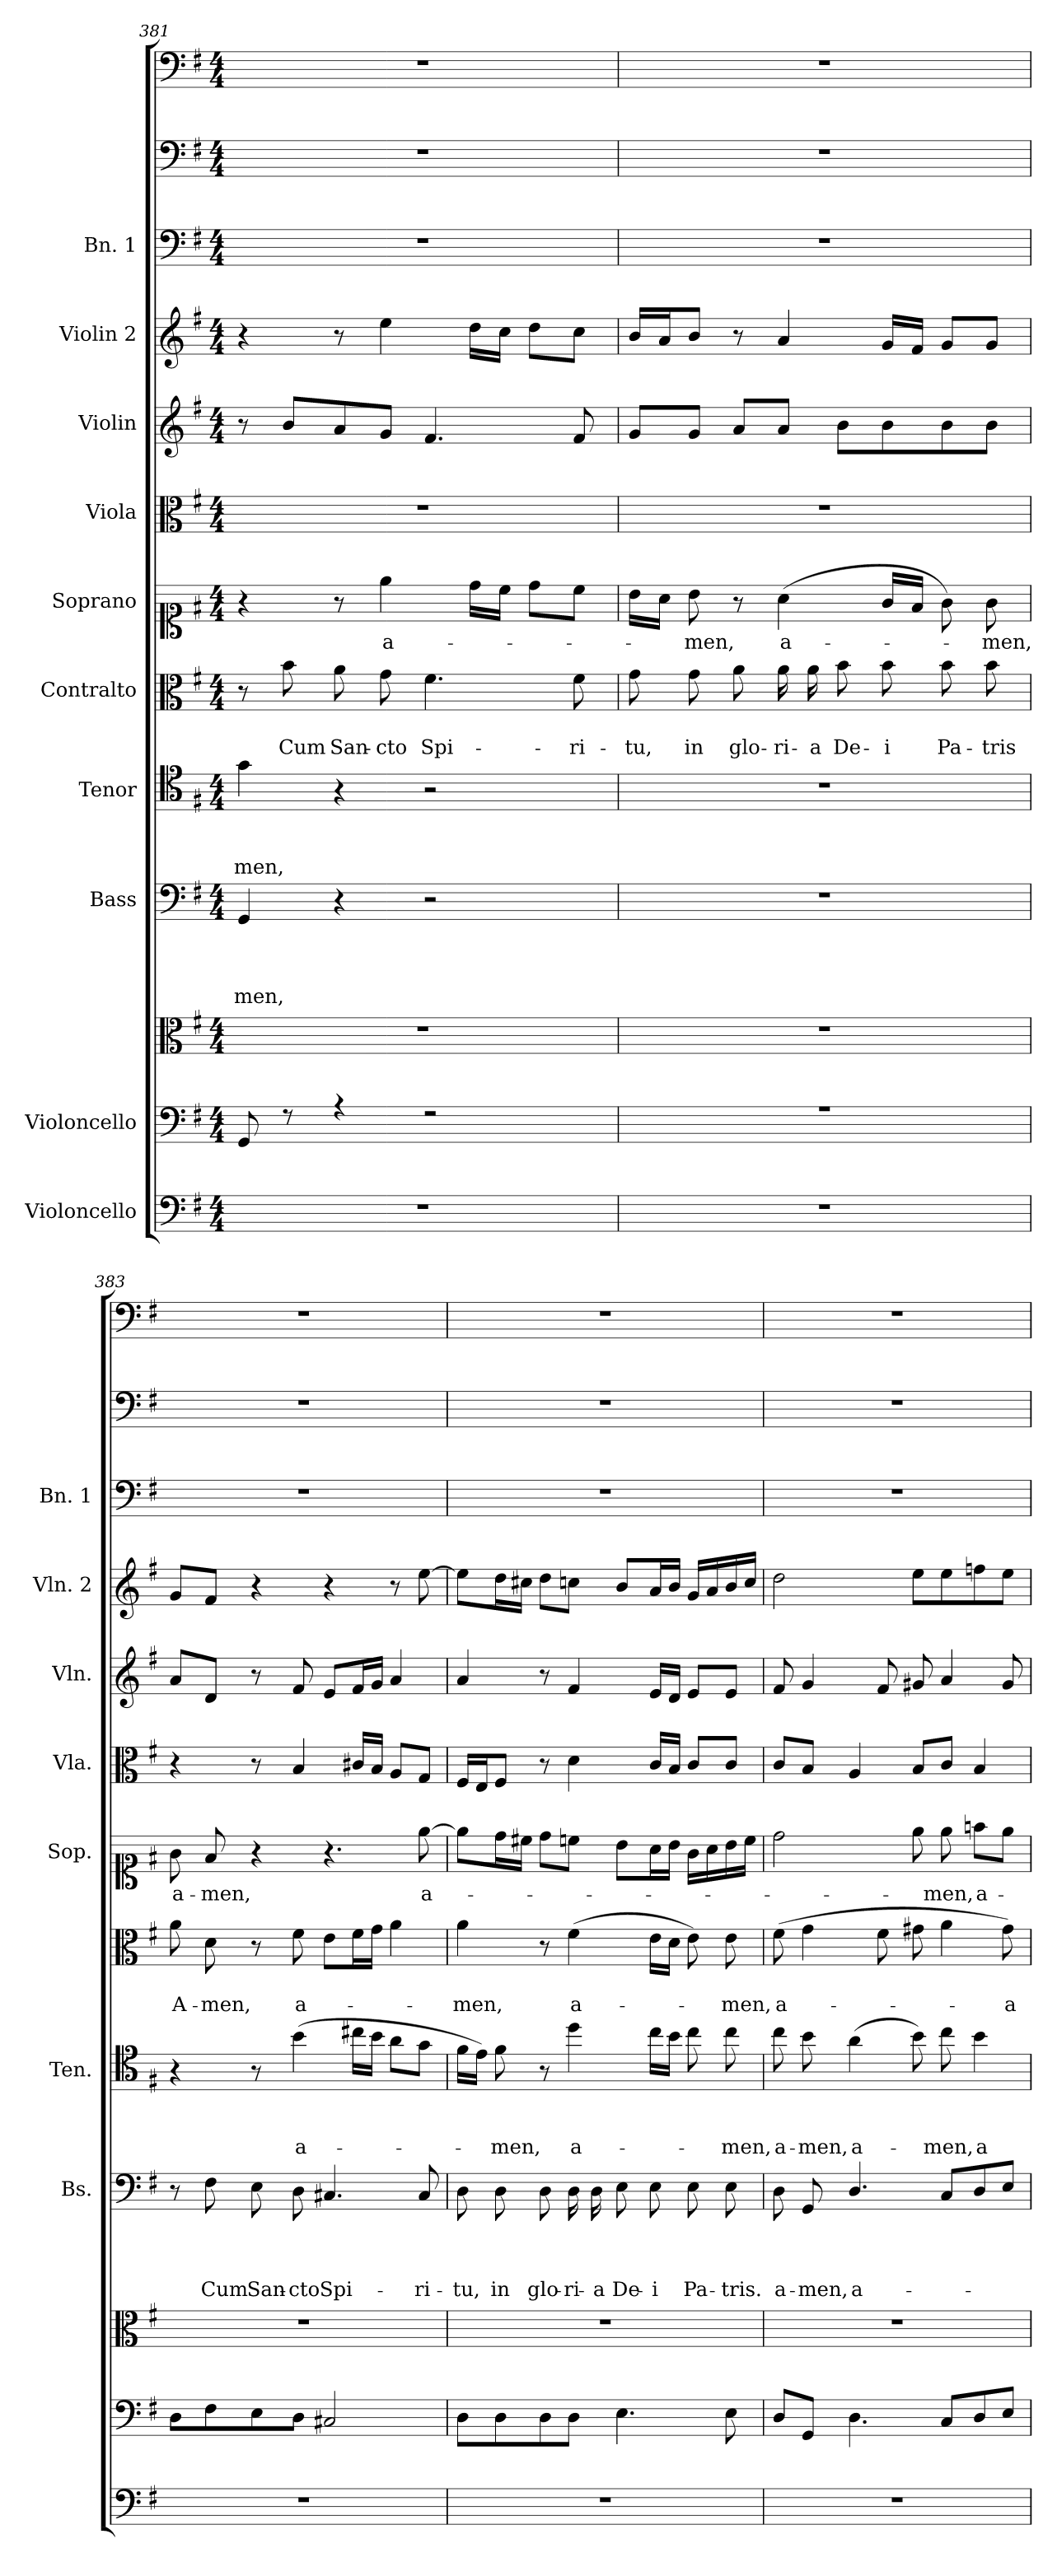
**kern	**kern	**kern	**kern	**text	**text	**text	**text	**kern	**text	**text	**text	**kern	**text	**text	**kern	**text	**kern	**kern	**kern	**kern	**kern	**kern
*part13	*part12	*part11	*part10	*part10	*part10	*part10	*part10	*part9	*part9	*part9	*part9	*part8	*part8	*part8	*part7	*part7	*part6	*part5	*part4	*part3	*part2	*part1
*staff13	*staff12	*staff11	*staff10	*staff10	*staff10	*staff10	*staff10	*staff9	*staff9	*staff9	*staff9	*staff8	*staff8	*staff8	*staff7	*staff7	*staff6	*staff5	*staff4	*staff3	*staff2	*staff1
*I"Violoncello	*I"Violoncello	*	*I"Bass	*	*	*	*	*I"Tenor	*	*	*	*I"Contralto	*	*	*I"Soprano	*	*I"Viola	*I"Violin	*I"Violin 2	*I"Bn. 1	*	*
*	*	*	*I'Bs.	*	*	*	*	*I'Ten.	*	*	*	*	*	*	*I'Sop.	*	*I'Vla.	*I'Vln.	*I'Vln. 2	*I'Bn. 1	*	*
*clefF4	*clefF4	*clefC3	*clefF4	*	*	*	*	*clefC4	*	*	*	*clefC3	*	*	*clefC1	*	*clefC3	*clefG2	*clefG2	*clefF4	*clefF4	*clefF4
*	*	*	*	*	*	*	*	*ITrd7c12	*	*	*	*	*	*	*	*	*	*	*	*	*	*
*k[f#]	*k[f#]	*k[f#]	*k[f#]	*	*	*	*	*k[f#]	*	*	*	*k[f#]	*	*	*k[f#]	*	*k[f#]	*k[f#]	*k[f#]	*k[f#]	*k[f#]	*k[f#]
*G:	*G:	*G:	*G:	*	*	*	*	*G:	*	*	*	*G:	*	*	*G:	*	*G:	*G:	*G:	*G:	*G:	*G:
*M4/4	*M4/4	*M4/4	*M4/4	*	*	*	*	*M4/4	*	*	*	*M4/4	*	*	*M4/4	*	*M4/4	*M4/4	*M4/4	*M4/4	*M4/4	*M4/4
=381	=381	=381	=381	=381	=381	=381	=381	=381	=381	=381	=381	=381	=381	=381	=381	=381	=381	=381	=381	=381	=381	=381
*	*^	*	*	*	*	*	*	*	*	*	*	*	*	*	*	*	*	*	*	*	*	*
!	!	!	!	!	!	!	!	!LO:LY:b	!	!	!	!LO:LY:b	!	!	!	!	!	!	!	!	!	!	!
1r	8GG/	1ryy	1r	4GG/	.	.	.	-men,	4G\	.	.	-men,	8r	.	.	4r	.	1r	8r	4r	1r	1r	1r
!	!	!	!	!	!	!	!	!	!	!	!	!	!	!	!LO:LY:b	!	!	!	!	!	!	!	!
.	8r	.	.	.	.	.	.	.	.	.	.	.	8b\	.	Cum	.	.	.	8b/L	.	.	.	.
!	!	!	!	!	!	!	!	!	!	!	!	!	!	!	!LO:LY:b	!	!	!	!	!	!	!	!
.	4r	.	.	4r	.	.	.	.	4r	.	.	.	8a\	.	San-	8r	.	.	8a/	8r	.	.	.
!	!	!	!	!	!	!	!	!	!	!	!	!	!	!	!LO:LY:b	!	!LO:LY:b	!	!	!	!	!	!
.	.	.	.	.	.	.	.	.	.	.	.	.	8g\	.	-cto	4ee\	a-	.	8g/J	4ee\	.	.	.
!	!	!	!	!	!	!	!	!	!	!	!	!	!	!	!LO:LY:b	!	!	!	!	!	!	!	!
.	2r	.	.	2r	.	.	.	.	2r	.	.	.	4.f#\	.	Spi-	.	.	.	4.f#/	.	.	.	.
.	.	.	.	.	.	.	.	.	.	.	.	.	.	.	.	16dd\LL	.	.	.	16dd\LL	.	.	.
.	.	.	.	.	.	.	.	.	.	.	.	.	.	.	.	16cc\JJ	.	.	.	16cc\JJ	.	.	.
.	.	.	.	.	.	.	.	.	.	.	.	.	.	.	.	8dd\L	.	.	.	8dd\L	.	.	.
!	!	!	!	!	!	!	!	!	!	!	!	!	!	!	!LO:LY:b	!	!	!	!	!	!	!	!
.	.	.	.	.	.	.	.	.	.	.	.	.	8f#\	.	-ri-	8cc\J	.	.	8f#/	8cc\J	.	.	.
=382	=382	=382	=382	=382	=382	=382	=382	=382	=382	=382	=382	=382	=382	=382	=382	=382	=382	=382	=382	=382	=382	=382	=382
!	!	!	!	!	!	!	!	!	!	!	!	!	!	!	!LO:LY:b	!	!	!	!	!	!	!	!
1r	1r	1ryy	1r	1r	.	.	.	.	1r	.	.	.	8g\	.	-tu,	16b\LL	.	1r	8g/L	16b/LL	1r	1r	1r
.	.	.	.	.	.	.	.	.	.	.	.	.	.	.	.	16a\JJ	.	.	.	16a/J	.	.	.
!	!	!	!	!	!	!	!	!	!	!	!	!	!	!	!LO:LY:b	!	!LO:LY:b	!	!	!	!	!	!
.	.	.	.	.	.	.	.	.	.	.	.	.	8g\	.	in	8b\	-men,	.	8g/J	8b/J	.	.	.
!	!	!	!	!	!	!	!	!	!	!	!	!	!	!	!LO:LY:b	!	!	!	!	!	!	!	!
.	.	.	.	.	.	.	.	.	.	.	.	.	8a\	.	glo-	8r	.	.	8a/L	8r	.	.	.
!	!	!	!	!	!	!	!	!	!	!	!	!	!	!	!LO:LY:b	!	!LO:LY:b	!	!	!	!	!	!
.	.	.	.	.	.	.	.	.	.	.	.	.	16a\	.	-ri-	(>4a\	a-	.	8a/J	4a/	.	.	.
!	!	!	!	!	!	!	!	!	!	!	!	!	!	!	!LO:LY:b	!	!	!	!	!	!	!	!
.	.	.	.	.	.	.	.	.	.	.	.	.	16a\	.	-a	.	.	.	.	.	.	.	.
!	!	!	!	!	!	!	!	!	!	!	!	!	!	!	!LO:LY:b	!	!	!	!	!	!	!	!
.	.	.	.	.	.	.	.	.	.	.	.	.	8b\	.	De-	.	.	.	8b\L	.	.	.	.
!	!	!	!	!	!	!	!	!	!	!	!	!	!	!	!LO:LY:b	!	!	!	!	!	!	!	!
.	.	.	.	.	.	.	.	.	.	.	.	.	8b\	.	-i	16g/LL	.	.	8b\	16g/LL	.	.	.
.	.	.	.	.	.	.	.	.	.	.	.	.	.	.	.	16f#/JJ	.	.	.	16f#/JJ	.	.	.
!	!	!	!	!	!	!	!	!	!	!	!	!	!	!	!LO:LY:b	!	!	!	!	!	!	!	!
.	.	.	.	.	.	.	.	.	.	.	.	.	8b\	.	Pa-	8g\)	.	.	8b\	8g/L	.	.	.
!	!	!	!	!	!	!	!	!	!	!	!	!	!	!	!LO:LY:b	!	!LO:LY:b	!	!	!	!	!	!
.	.	.	.	.	.	.	.	.	.	.	.	.	8b\	.	-tris	8g\	-men,	.	8b\J	8g/J	.	.	.
!!LO:PB:g=z
=383	=383	=383	=383	=383	=383	=383	=383	=383	=383	=383	=383	=383	=383	=383	=383	=383	=383	=383	=383	=383	=383	=383	=383
!	!	!	!	!	!	!	!	!	!	!	!	!	!	!	!LO:LY:b	!	!LO:LY:b	!	!	!	!	!	!
1r	8D\L	1ryy	1r	8r	.	.	.	.	4r	.	.	.	8a\	.	A-	8g\	a-	4r	8a/L	8g/L	1r	1r	1r
!	!	!	!	!	!	!	!	!LO:LY:b	!	!	!	!	!	!	!LO:LY:b	!	!LO:LY:b	!	!	!	!	!	!
.	8F#\	.	.	8F#\	.	.	.	Cum	.	.	.	.	8d\	.	-men,	8f#/	-men,	.	8d/J	8f#/J	.	.	.
!	!	!	!	!	!	!	!	!LO:LY:b	!	!	!	!	!	!	!	!	!	!	!	!	!	!	!
.	8E\	.	.	8E\	.	.	.	San-	8r	.	.	.	8r	.	.	4r	.	8r	8r	4r	.	.	.
!	!	!	!	!	!	!	!	!LO:LY:b	!	!	!	!LO:LY:b	!	!	!LO:LY:b	!	!	!	!	!	!	!	!
.	8D\J	.	.	8D\	.	.	.	-cto	(>4B\	.	.	a-	8f#\	.	a-	.	.	4B/	8f#/	.	.	.	.
!	!	!	!	!	!	!	!	!LO:LY:b	!	!	!	!	!	!	!	!	!	!	!	!	!	!	!
.	2C#X/	.	.	4.C#X/	.	.	.	Spi-	.	.	.	.	8e\L	.	.	4.r	.	.	8e/L	4r	.	.	.
.	.	.	.	.	.	.	.	.	16c#X\LL	.	.	.	16f#\L	.	.	.	.	16c#X/LL	16f#/L	.	.	.	.
.	.	.	.	.	.	.	.	.	16B\JJ	.	.	.	16g\JJ	.	.	.	.	16B/JJ	16g/JJ	.	.	.	.
.	.	.	.	.	.	.	.	.	8A\L	.	.	.	4a\	.	.	.	.	8A/L	4a/	8r	.	.	.
!	!	!	!	!	!	!	!	!LO:LY:b	!	!	!	!	!	!	!	!	!LO:LY:b	!	!	!	!	!	!
.	.	.	.	8C#/	.	.	.	-ri-	8G\J	.	.	.	.	.	.	[>8ee\	a-	8G/J	.	[>8ee\	.	.	.
=384	=384	=384	=384	=384	=384	=384	=384	=384	=384	=384	=384	=384	=384	=384	=384	=384	=384	=384	=384	=384	=384	=384	=384
!	!	!	!	!	!	!	!	!LO:LY:b	!	!	!	!	!	!	!LO:LY:b	!	!	!	!	!	!	!	!
1r	8D\L	1ryy	1r	8D\	.	.	.	-tu,	16F#\LL	.	.	.	4a\	.	-men,	8ee\L]	.	16F#/LL	4a/	8ee\L]	1r	1r	1r
.	.	.	.	.	.	.	.	.	16E\JJ)	.	.	.	.	.	.	.	.	16E/J	.	.	.	.	.
!	!	!	!	!	!	!	!	!LO:LY:b	!	!	!	!LO:LY:b	!	!	!	!	!	!	!	!	!	!	!
.	8D\	.	.	8D\	.	.	.	in	8F#\	.	.	-men,	.	.	.	16dd\L	.	8F#/J	.	16dd\L	.	.	.
.	.	.	.	.	.	.	.	.	.	.	.	.	.	.	.	16cc#X\JJ	.	.	.	16cc#X\JJ	.	.	.
!	!	!	!	!	!	!	!	!LO:LY:b	!	!	!	!	!	!	!	!	!	!	!	!	!	!	!
.	8D\	.	.	8D\	.	.	.	glo-	8r	.	.	.	8r	.	.	8dd\L	.	8r	8r	8dd\L	.	.	.
!	!	!	!	!	!	!	!	!LO:LY:b	!	!	!	!LO:LY:b	!	!	!LO:LY:b	!	!	!	!	!	!	!	!
.	8D\J	.	.	16D\	.	.	.	-ri-	4d\	.	.	a-	(>4f#\	.	a-	8ccn\J	.	4d\	4f#/	8ccn\J	.	.	.
!	!	!	!	!	!	!	!	!LO:LY:b	!	!	!	!	!	!	!	!	!	!	!	!	!	!	!
.	.	.	.	16D\	.	.	.	-a	.	.	.	.	.	.	.	.	.	.	.	.	.	.	.
!	!	!	!	!	!	!	!	!LO:LY:b	!	!	!	!	!	!	!	!	!	!	!	!	!	!	!
.	4.E\	.	.	8E\	.	.	.	De-	.	.	.	.	.	.	.	8b\L	.	.	.	8b/L	.	.	.
!	!	!	!	!	!	!	!	!LO:LY:b	!	!	!	!	!	!	!	!	!	!	!	!	!	!	!
.	.	.	.	8E\	.	.	.	-i	16c\LL	.	.	.	16e\LL	.	.	16a\L	.	16c/LL	16e/LL	16a/L	.	.	.
.	.	.	.	.	.	.	.	.	16B\JJ	.	.	.	16d\JJ	.	.	16b\JJ	.	16B/JJ	16d/JJ	16b/JJ	.	.	.
!	!	!	!	!	!	!	!	!LO:LY:b	!	!	!	!	!	!	!	!	!	!	!	!	!	!	!
.	.	.	.	8E\	.	.	.	Pa-	8c\	.	.	.	8e\)	.	.	16g\LL	.	8c/L	8e/L	16g/LL	.	.	.
.	.	.	.	.	.	.	.	.	.	.	.	.	.	.	.	16a\	.	.	.	16a/	.	.	.
!	!	!	!	!	!	!	!	!LO:LY:b	!	!	!	!LO:LY:b	!	!	!LO:LY:b	!	!	!	!	!	!	!	!
.	8E\	.	.	8E\	.	.	.	-tris.	8c\	.	.	-men,	8e\	.	-men,	16b\	.	8c/J	8e/J	16b/	.	.	.
.	.	.	.	.	.	.	.	.	.	.	.	.	.	.	.	16cc\JJ	.	.	.	16cc/JJ	.	.	.
=385	=385	=385	=385	=385	=385	=385	=385	=385	=385	=385	=385	=385	=385	=385	=385	=385	=385	=385	=385	=385	=385	=385	=385
!	!	!	!	!	!	!	!	!LO:LY:b	!	!	!	!LO:LY:b	!	!	!LO:LY:b	!	!	!	!	!	!	!	!
1r	8D/L	1ryy	1r	8D\	.	.	.	a-	8c\	.	.	a-	(>8f#\	.	a-	2dd\	.	8c/L	8f#/	2dd\	1r	1r	1r
!	!	!	!	!	!	!	!	!LO:LY:b	!	!	!	!LO:LY:b	!	!	!	!	!	!	!	!	!	!	!
.	8GG/J	.	.	8GG/	.	.	.	-men,	8B\	.	.	-men,	4g\	.	.	.	.	8B/J	4g/	.	.	.	.
!	!	!	!	!	!	!	!	!LO:LY:b	!	!	!	!LO:LY:b	!	!	!	!	!	!	!	!	!	!	!
.	4.D\	.	.	4.D/	.	.	.	a-	(>4A\	.	.	a-	.	.	.	.	.	4A/	.	.	.	.	.
.	.	.	.	.	.	.	.	.	.	.	.	.	8f#\	.	.	.	.	.	8f#/	.	.	.	.
.	.	.	.	.	.	.	.	.	8B\)	.	.	.	8g#X\	.	.	8ee\	.	8B/L	8g#X/	8ee\L	.	.	.
!	!	!	!	!	!	!	!	!	!	!	!	!LO:LY:b	!	!	!	!	!LO:LY:b	!	!	!	!	!	!
.	8C/L	.	.	8C/L	.	.	.	.	8c\	.	.	-men,	4a\	.	.	8ee\	-men,	8c/J	4a/	8ee\	.	.	.
!	!	!	!	!	!	!	!	!	!	!	!	!LO:LY:b	!	!	!	!	!LO:LY:b	!	!	!	!	!	!
.	8D/	.	.	8D/	.	.	.	.	4B\	.	.	a-	.	.	.	8ffn\L	a-	4B/	.	8ffn\	.	.	.
!	!	!	!	!	!	!	!	!	!	!	!	!	!	!	!LO:LY:b	!	!	!	!	!	!	!	!
.	8E/J	.	.	8E/J	.	.	.	.	.	.	.	.	8g#\)	.	-a	8ee\J	.	.	8g#/	8ee\J	.	.	.
*	*v	*v	*	*	*	*	*	*	*	*	*	*	*	*	*	*	*	*	*	*	*	*	*
=	=	=	=	=	=	=	=	=	=	=	=	=	=	=	=	=	=	=	=	=	=	=
*-	*-	*-	*-	*-	*-	*-	*-	*-	*-	*-	*-	*-	*-	*-	*-	*-	*-	*-	*-	*-	*-	*-
